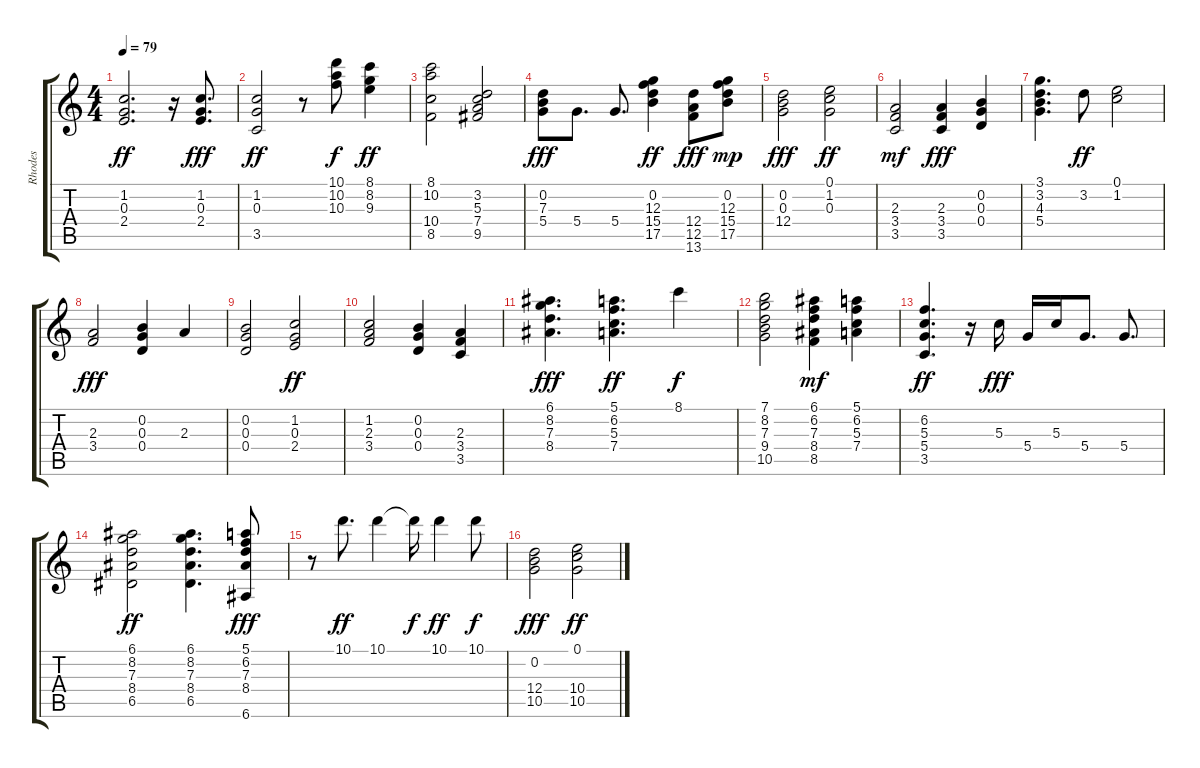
\track ("Rhodes" "Rhodes") {instrument electricguitarjazz}
\staff {score tabs}
\tuning (E4 B3 G3 D3 A2 E2) {hide}
\ts (4 4)
\tempo 79
\clef g2
\ks c
(1.2 0.3 2.4).2{d dy ff} r.16 (1.2 0.3 2.4).8{d dy fff} |
(1.2 0.3 3.5).2{dy ff} r.8 (10.1 10.2 10.3).8{dy f} (8.1 8.2 9.3).4{dy ff} |
(8.1 10.2 10.4 8.5).2 (3.2 5.3 7.4 9.5).2 |
(0.2 7.3 5.4).8{dy fff} 5.4.8{d} 5.4.8{d} (0.2 12.3 15.4 17.5).4{dy ff} (12.4 12.5 13.6).8{dy fff} (0.2 12.3 15.4 17.5).8{dy mp} |
(0.2 0.3 12.4).2{dy fff} (0.1 1.2 0.3).2{dy ff} |
(2.3 3.4 3.5).2{dy mf} (2.3 3.4 3.5).4{dy fff} (0.2 0.3 0.4).4 |
(3.1 3.2 4.3 5.4).4{d} 3.2.8{dy ff} (0.1 1.2).2 |
(2.3 3.4).2{dy fff} (0.2 0.3 0.4).4 2.3.4 |
(0.2 0.3 0.4).2 (1.2 0.3 2.4).2{dy ff} |
(1.2 2.3 3.4).2 (0.2 0.3 0.4).4 (2.3 3.4 3.5).4 |
(6.1 8.2 7.3 8.4).4{d dy fff} (5.1 6.2 5.3 7.4).4{d dy ff} 8.1.4{dy f} |
(7.1 8.2 7.3 9.4 10.5).2 (6.1 6.2 7.3 8.4 8.5).4{dy mf} (5.1 6.2 5.3 7.4).4 |
(6.2 5.3 5.4 3.5).4{d dy ff} r.16 5.3.16{dy fff} 5.4.16 5.3.16 5.4.8{d} 5.4.8{d} |
(6.1 8.2 7.3 8.4 6.5).2{dy ff} (6.1 8.2 7.3 8.4 6.5).4{d} (5.1 6.2 7.3 8.4 6.6).8{dy fff} |
r.8 10.1.8{d dy ff} 10.1.4 10.1{t}.16{dy f} 10.1.4{dy ff} 10.1.8{dy f} |
(0.2 12.4 10.5).2{dy fff} (0.1 10.4 10.5).2{dy ff}
